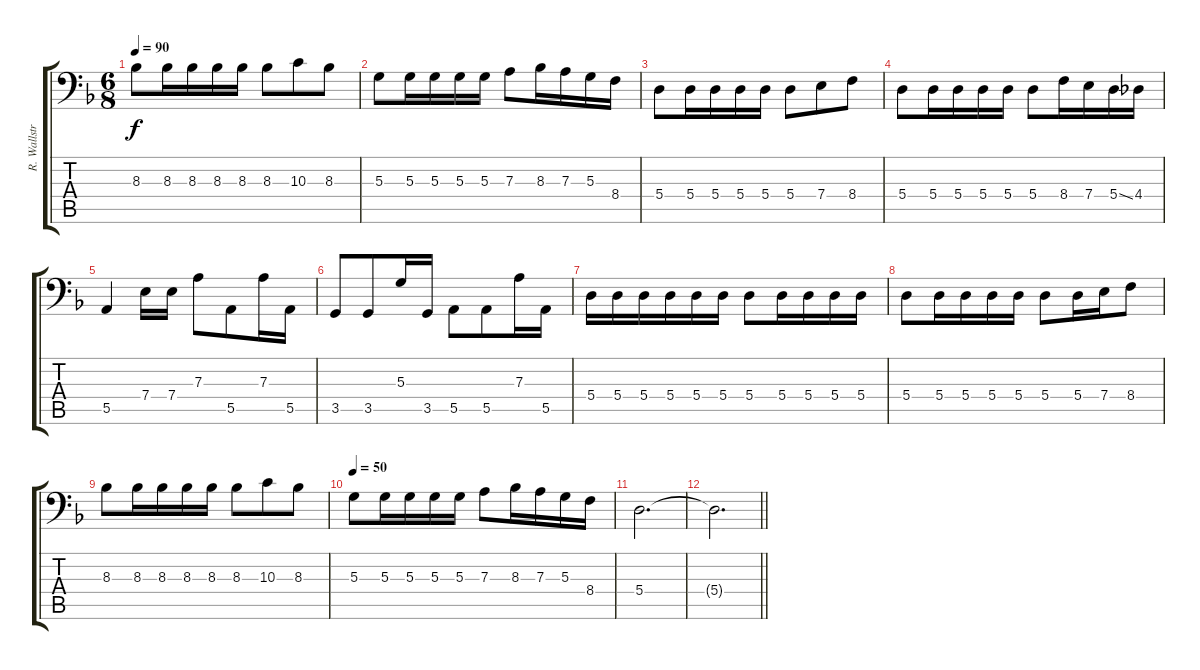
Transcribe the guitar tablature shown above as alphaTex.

\track ("R. Wallström (Bass)" "R. Wallstr") {instrument electricbassfinger}
\staff {score tabs}
\tuning (C3 G2 D2 A1 E1 B0) {hide}
\ts (6 8)
\tempo 90
\clef f4
\ks dminor
8.3.8{dy f} 8.3.16 8.3.16 8.3.16 8.3.16 8.3.8 10.3.8 8.3.8 |
5.3.8 5.3.16 5.3.16 5.3.16 5.3.16 7.3.8 8.3.16 7.3.16 5.3.16 8.4.16 |
5.4.8{volume 0} 5.4.16 5.4.16 5.4.16 5.4.16 5.4.8 7.4.8 8.4.8 |
5.4.8 5.4.16 5.4.16 5.4.16 5.4.16 5.4.8 8.4.16 7.4.16 5.4{ss}.16 4.4.16 |
5.5.4 7.4.16 7.4.16 7.3.8 5.5.8 7.3.16 5.5.16 |
3.5.8 3.5.8 5.3.16 3.5.16 5.5.8 5.5.8 7.3.16 5.5.16 |
5.4.16 5.4.16 5.4.16 5.4.16 5.4.16 5.4.16 5.4.8 5.4.16 5.4.16 5.4.16 5.4.16 |
5.4.8 5.4.16 5.4.16 5.4.16 5.4.16 5.4.8 5.4.16 7.4.16 8.4.8 |
8.3.8 8.3.16 8.3.16 8.3.16 8.3.16 8.3.8 10.3.8 8.3.8 |
\tempo 50
5.3.8 5.3.16 5.3.16 5.3.16 5.3.16 7.3.8 8.3.16 7.3.16 5.3.16 8.4.16 |
5.4.2{d} |
\barLineRight lightlight
5.4{t}.2{d}
